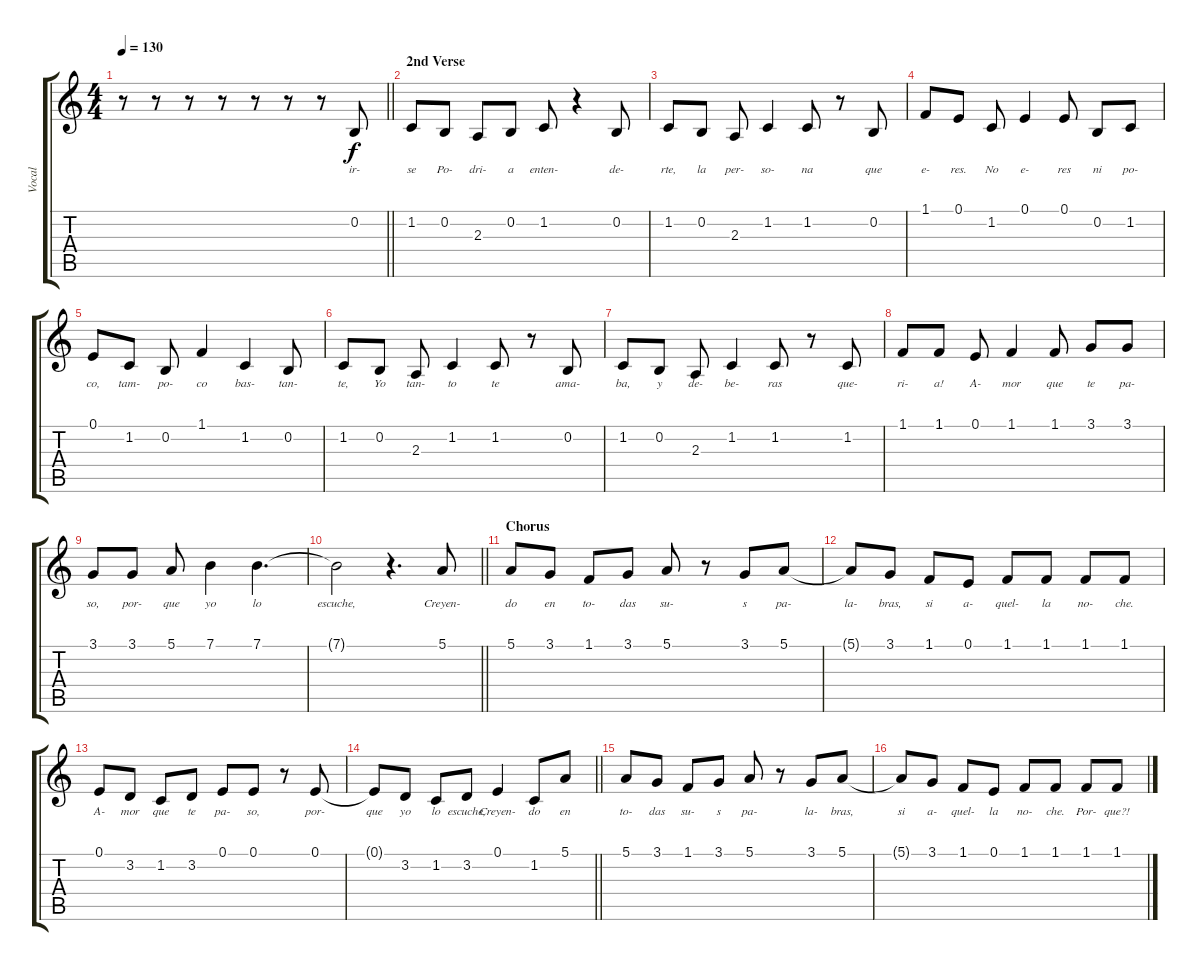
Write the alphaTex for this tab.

\track ("Vocal" "Vocal") {instrument tenorsax}
\staff {score tabs}
\tuning (E4 B3 G3 D3 A2 E2) {hide}
\ts (4 4)
\tempo 130
\clef g2
\barLineRight lightlight
\ks c
r.8{dy f} r.8 r.8 r.8 r.8 r.8 r.8 0.2.8{lyrics (0 "ir-") lyrics (1 "") lyrics (2 "") lyrics (3 "") lyrics (4 "")} |
\section ("" "2nd Verse")
1.2.8{lyrics (0 "se") lyrics (1 "") lyrics (2 "") lyrics (3 "") lyrics (4 "")} 0.2.8{lyrics (0 "Po-") lyrics (1 "") lyrics (2 "") lyrics (3 "") lyrics (4 "")} 2.3.8{lyrics (0 "dri-") lyrics (1 "") lyrics (2 "") lyrics (3 "") lyrics (4 "")} 0.2.8{lyrics (0 "a") lyrics (1 "") lyrics (2 "") lyrics (3 "") lyrics (4 "")} 1.2.8{lyrics (0 "enten-") lyrics (1 "") lyrics (2 "") lyrics (3 "") lyrics (4 "")} r.4 0.2.8{lyrics (0 "de-") lyrics (1 "") lyrics (2 "") lyrics (3 "") lyrics (4 "")} |
1.2.8{lyrics (0 "rte,") lyrics (1 "") lyrics (2 "") lyrics (3 "") lyrics (4 "")} 0.2.8{lyrics (0 "la") lyrics (1 "") lyrics (2 "") lyrics (3 "") lyrics (4 "")} 2.3.8{lyrics (0 "per-") lyrics (1 "") lyrics (2 "") lyrics (3 "") lyrics (4 "")} 1.2.4{lyrics (0 "so-") lyrics (1 "") lyrics (2 "") lyrics (3 "") lyrics (4 "")} 1.2.8{lyrics (0 "na") lyrics (1 "") lyrics (2 "") lyrics (3 "") lyrics (4 "")} r.8 0.2.8{lyrics (0 "que") lyrics (1 "") lyrics (2 "") lyrics (3 "") lyrics (4 "")} |
1.1.8{lyrics (0 "e-") lyrics (1 "") lyrics (2 "") lyrics (3 "") lyrics (4 "")} 0.1.8{lyrics (0 "res.") lyrics (1 "") lyrics (2 "") lyrics (3 "") lyrics (4 "")} 1.2.8{lyrics (0 "No") lyrics (1 "") lyrics (2 "") lyrics (3 "") lyrics (4 "")} 0.1.4{lyrics (0 "e-") lyrics (1 "") lyrics (2 "") lyrics (3 "") lyrics (4 "")} 0.1.8{lyrics (0 "res") lyrics (1 "") lyrics (2 "") lyrics (3 "") lyrics (4 "")} 0.2.8{lyrics (0 "ni") lyrics (1 "") lyrics (2 "") lyrics (3 "") lyrics (4 "")} 1.2.8{lyrics (0 "po-") lyrics (1 "") lyrics (2 "") lyrics (3 "") lyrics (4 "")} |
0.1.8{lyrics (0 "co,") lyrics (1 "") lyrics (2 "") lyrics (3 "") lyrics (4 "")} 1.2.8{lyrics (0 "tam-") lyrics (1 "") lyrics (2 "") lyrics (3 "") lyrics (4 "")} 0.2.8{lyrics (0 "po-") lyrics (1 "") lyrics (2 "") lyrics (3 "") lyrics (4 "")} 1.1.4{lyrics (0 "co") lyrics (1 "") lyrics (2 "") lyrics (3 "") lyrics (4 "")} 1.2.4{lyrics (0 "bas-") lyrics (1 "") lyrics (2 "") lyrics (3 "") lyrics (4 "")} 0.2.8{lyrics (0 "tan-") lyrics (1 "") lyrics (2 "") lyrics (3 "") lyrics (4 "")} |
1.2.8{lyrics (0 "te,") lyrics (1 "") lyrics (2 "") lyrics (3 "") lyrics (4 "")} 0.2.8{lyrics (0 "Yo") lyrics (1 "") lyrics (2 "") lyrics (3 "") lyrics (4 "")} 2.3.8{lyrics (0 "tan-") lyrics (1 "") lyrics (2 "") lyrics (3 "") lyrics (4 "")} 1.2.4{lyrics (0 "to") lyrics (1 "") lyrics (2 "") lyrics (3 "") lyrics (4 "")} 1.2.8{lyrics (0 "te") lyrics (1 "") lyrics (2 "") lyrics (3 "") lyrics (4 "")} r.8 0.2.8{lyrics (0 "ama-") lyrics (1 "") lyrics (2 "") lyrics (3 "") lyrics (4 "")} |
1.2.8{lyrics (0 "ba,") lyrics (1 "") lyrics (2 "") lyrics (3 "") lyrics (4 "")} 0.2.8{lyrics (0 "y") lyrics (1 "") lyrics (2 "") lyrics (3 "") lyrics (4 "")} 2.3.8{lyrics (0 "de-") lyrics (1 "") lyrics (2 "") lyrics (3 "") lyrics (4 "")} 1.2.4{lyrics (0 "be-") lyrics (1 "") lyrics (2 "") lyrics (3 "") lyrics (4 "")} 1.2.8{lyrics (0 "ras") lyrics (1 "") lyrics (2 "") lyrics (3 "") lyrics (4 "")} r.8 1.2.8{lyrics (0 "que-") lyrics (1 "") lyrics (2 "") lyrics (3 "") lyrics (4 "")} |
1.1.8{lyrics (0 "ri-") lyrics (1 "") lyrics (2 "") lyrics (3 "") lyrics (4 "")} 1.1.8{lyrics (0 "a!") lyrics (1 "") lyrics (2 "") lyrics (3 "") lyrics (4 "")} 0.1.8{lyrics (0 "A-") lyrics (1 "") lyrics (2 "") lyrics (3 "") lyrics (4 "")} 1.1.4{lyrics (0 "mor") lyrics (1 "") lyrics (2 "") lyrics (3 "") lyrics (4 "")} 1.1.8{lyrics (0 "que") lyrics (1 "") lyrics (2 "") lyrics (3 "") lyrics (4 "")} 3.1.8{lyrics (0 "te") lyrics (1 "") lyrics (2 "") lyrics (3 "") lyrics (4 "")} 3.1.8{lyrics (0 "pa-") lyrics (1 "") lyrics (2 "") lyrics (3 "") lyrics (4 "")} |
3.1.8{lyrics (0 "so,") lyrics (1 "") lyrics (2 "") lyrics (3 "") lyrics (4 "")} 3.1.8{lyrics (0 "por-") lyrics (1 "") lyrics (2 "") lyrics (3 "") lyrics (4 "")} 5.1.8{lyrics (0 "que") lyrics (1 "") lyrics (2 "") lyrics (3 "") lyrics (4 "")} 7.1.4{lyrics (0 "yo") lyrics (1 "") lyrics (2 "") lyrics (3 "") lyrics (4 "")} 7.1.4{d lyrics (0 "lo") lyrics (1 "") lyrics (2 "") lyrics (3 "") lyrics (4 "")} |
\barLineRight lightlight
7.1{t}.2{lyrics (0 "escuche,") lyrics (1 "") lyrics (2 "") lyrics (3 "") lyrics (4 "")} r.4{d} 5.1.8{lyrics (0 "Creyen-") lyrics (1 "") lyrics (2 "") lyrics (3 "") lyrics (4 "")} |
\section ("" "Chorus")
5.1.8{lyrics (0 "do") lyrics (1 "") lyrics (2 "") lyrics (3 "") lyrics (4 "")} 3.1.8{lyrics (0 "en") lyrics (1 "") lyrics (2 "") lyrics (3 "") lyrics (4 "")} 1.1.8{lyrics (0 "to-") lyrics (1 "") lyrics (2 "") lyrics (3 "") lyrics (4 "")} 3.1.8{lyrics (0 "das") lyrics (1 "") lyrics (2 "") lyrics (3 "") lyrics (4 "")} 5.1.8{lyrics (0 "su-") lyrics (1 "") lyrics (2 "") lyrics (3 "") lyrics (4 "")} r.8 3.1.8{lyrics (0 "s") lyrics (1 "") lyrics (2 "") lyrics (3 "") lyrics (4 "")} 5.1.8{lyrics (0 "pa-") lyrics (1 "") lyrics (2 "") lyrics (3 "") lyrics (4 "")} |
5.1{t}.8{lyrics (0 "la-") lyrics (1 "") lyrics (2 "") lyrics (3 "") lyrics (4 "")} 3.1.8{lyrics (0 "bras,") lyrics (1 "") lyrics (2 "") lyrics (3 "") lyrics (4 "")} 1.1.8{lyrics (0 "si") lyrics (1 "") lyrics (2 "") lyrics (3 "") lyrics (4 "")} 0.1.8{lyrics (0 "a-") lyrics (1 "") lyrics (2 "") lyrics (3 "") lyrics (4 "")} 1.1.8{lyrics (0 "quel-") lyrics (1 "") lyrics (2 "") lyrics (3 "") lyrics (4 "")} 1.1.8{lyrics (0 "la") lyrics (1 "") lyrics (2 "") lyrics (3 "") lyrics (4 "")} 1.1.8{lyrics (0 "no-") lyrics (1 "") lyrics (2 "") lyrics (3 "") lyrics (4 "")} 1.1.8{lyrics (0 "che.") lyrics (1 "") lyrics (2 "") lyrics (3 "") lyrics (4 "")} |
0.1.8{lyrics (0 "A-") lyrics (1 "") lyrics (2 "") lyrics (3 "") lyrics (4 "")} 3.2.8{lyrics (0 "mor") lyrics (1 "") lyrics (2 "") lyrics (3 "") lyrics (4 "")} 1.2.8{lyrics (0 "que") lyrics (1 "") lyrics (2 "") lyrics (3 "") lyrics (4 "")} 3.2.8{lyrics (0 "te") lyrics (1 "") lyrics (2 "") lyrics (3 "") lyrics (4 "")} 0.1.8{lyrics (0 "pa-") lyrics (1 "") lyrics (2 "") lyrics (3 "") lyrics (4 "")} 0.1.8{lyrics (0 "so,") lyrics (1 "") lyrics (2 "") lyrics (3 "") lyrics (4 "")} r.8 0.1.8{lyrics (0 "por-") lyrics (1 "") lyrics (2 "") lyrics (3 "") lyrics (4 "")} |
\barLineRight lightlight
0.1{t}.8{lyrics (0 "que") lyrics (1 "") lyrics (2 "") lyrics (3 "") lyrics (4 "")} 3.2.8{lyrics (0 "yo") lyrics (1 "") lyrics (2 "") lyrics (3 "") lyrics (4 "")} 1.2.8{lyrics (0 "lo") lyrics (1 "") lyrics (2 "") lyrics (3 "") lyrics (4 "")} 3.2.8{lyrics (0 "escuche,") lyrics (1 "") lyrics (2 "") lyrics (3 "") lyrics (4 "")} 0.1.4{lyrics (0 "Creyen-") lyrics (1 "") lyrics (2 "") lyrics (3 "") lyrics (4 "")} 1.2.8{lyrics (0 "do") lyrics (1 "") lyrics (2 "") lyrics (3 "") lyrics (4 "")} 5.1.8{lyrics (0 "en") lyrics (1 "") lyrics (2 "") lyrics (3 "") lyrics (4 "")} |
5.1.8{lyrics (0 "to-") lyrics (1 "") lyrics (2 "") lyrics (3 "") lyrics (4 "")} 3.1.8{lyrics (0 "das") lyrics (1 "") lyrics (2 "") lyrics (3 "") lyrics (4 "")} 1.1.8{lyrics (0 "su-") lyrics (1 "") lyrics (2 "") lyrics (3 "") lyrics (4 "")} 3.1.8{lyrics (0 "s") lyrics (1 "") lyrics (2 "") lyrics (3 "") lyrics (4 "")} 5.1.8{lyrics (0 "pa-") lyrics (1 "") lyrics (2 "") lyrics (3 "") lyrics (4 "")} r.8 3.1.8{lyrics (0 "la-") lyrics (1 "") lyrics (2 "") lyrics (3 "") lyrics (4 "")} 5.1.8{lyrics (0 "bras,") lyrics (1 "") lyrics (2 "") lyrics (3 "") lyrics (4 "")} |
5.1{t}.8{lyrics (0 "si") lyrics (1 "") lyrics (2 "") lyrics (3 "") lyrics (4 "")} 3.1.8{lyrics (0 "a-") lyrics (1 "") lyrics (2 "") lyrics (3 "") lyrics (4 "")} 1.1.8{lyrics (0 "quel-") lyrics (1 "") lyrics (2 "") lyrics (3 "") lyrics (4 "")} 0.1.8{lyrics (0 "la") lyrics (1 "") lyrics (2 "") lyrics (3 "") lyrics (4 "")} 1.1.8{lyrics (0 "no-") lyrics (1 "") lyrics (2 "") lyrics (3 "") lyrics (4 "")} 1.1.8{lyrics (0 "che.") lyrics (1 "") lyrics (2 "") lyrics (3 "") lyrics (4 "")} 1.1.8{lyrics (0 "Por-") lyrics (1 "") lyrics (2 "") lyrics (3 "") lyrics (4 "")} 1.1.8{lyrics (0 "que?!") lyrics (1 "") lyrics (2 "") lyrics (3 "") lyrics (4 "")}
